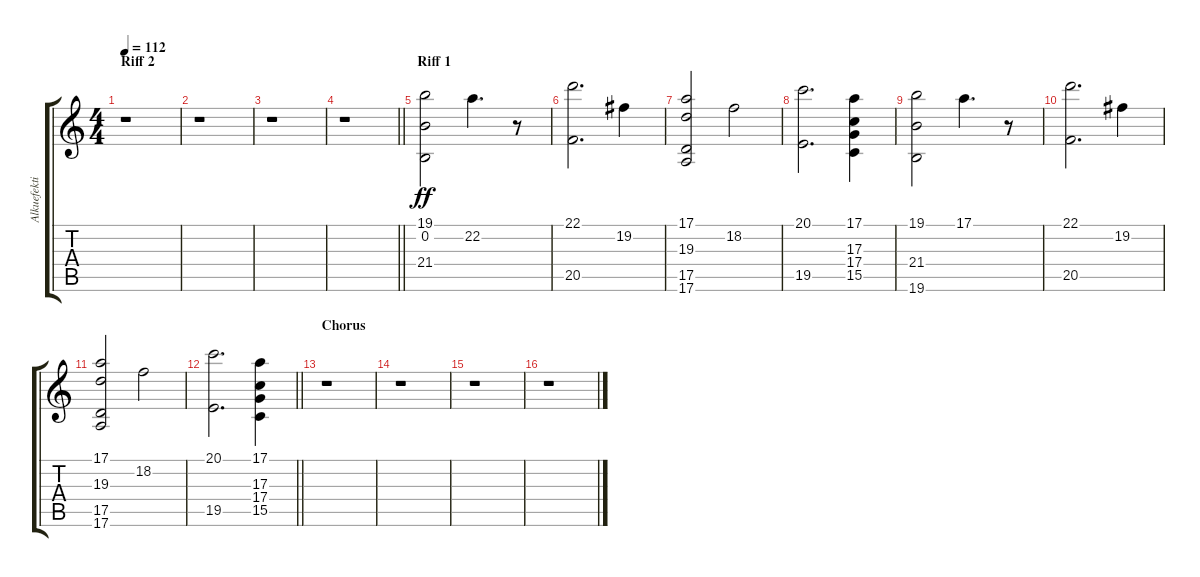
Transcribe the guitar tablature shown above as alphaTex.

\track ("Alkuefektiä" "Alkuefekti") {instrument pad5bowed}
\staff {score tabs}
\tuning (E4 B3 G3 D3 A2 E2) {hide}
\ts (4 4)
\section ("" "Riff 2")
\tempo 112
\clef g2
\ks c
r.1{dy ff} |
r.1 |
r.1 |
\barLineRight lightlight
r.1 |
\section ("" "Riff 1")
(19.1 0.2 21.4).2 22.2.4{d} r.8 |
(22.1 20.5).2{d} 19.2.4 |
(17.1 19.3 17.5 17.6).2 18.2.2 |
(20.1 19.5).2{d} (17.1 17.3 17.4 15.5).4 |
(19.1 21.4 19.6).2 17.1.4{d} r.8 |
(22.1 20.5).2{d} 19.2.4 |
(17.1 19.3 17.5 17.6).2 18.2.2 |
\barLineRight lightlight
(20.1 19.5).2{d} (17.1 17.3 17.4 15.5).4 |
\section ("" "Chorus")
r.1 |
r.1 |
r.1 |
r.1
